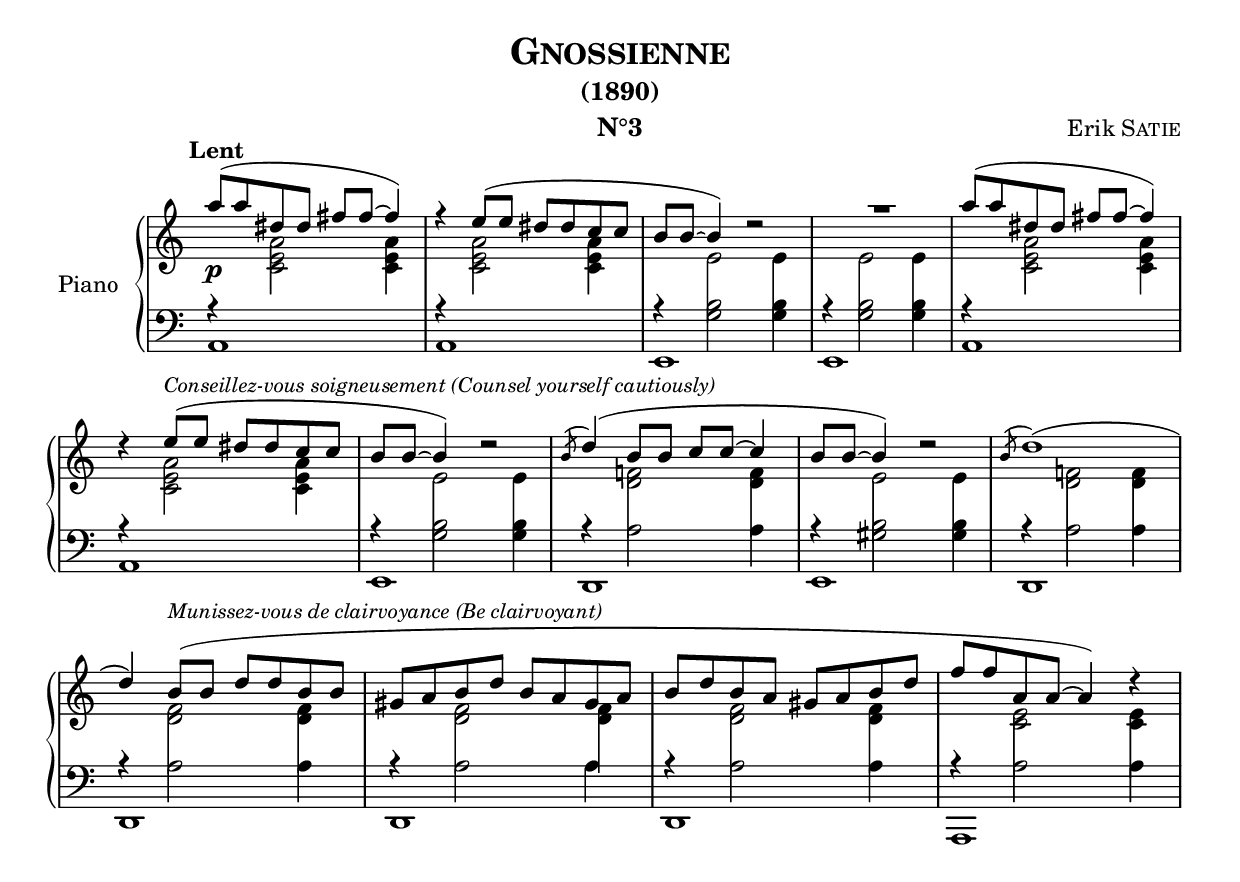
\version "2.12.3"

\header {
  title = \markup \smallCaps "Gnossienne"
  subtitle = "(1890)"  
  instrument = \markup \bold "N°3"
  composer = \markup { Erik \smallCaps "Satie"}
}

global = {
  \override Staff.TimeSignature #' stencil = ##f  %enlève la métrique
  #(set-accidental-style 'forget)  % supprime l'écriture automatique des altérations, et permet de les écrire soi-même.
  \override BarLine #'transparent = ##t  %enlève les barres de mesure 
  \tempo "Lent"
}

upper = \relative a'' {
  \global
  a8(\p a dis, d fis8 f~ f4)
  r4 e8( e dis8 d c c
  b8 b~ b4) \override Rest #'staff-position = #2 r2
  \override MultiMeasureRest #'staff-position = #4
  R1
  a'8( a dis, d fis8 f~ f4) \break
  
  % ligne 2
  r4 e8 ^\markup {\italic\fontsize #-1 "Conseillez-vous soigneusement (Counsel yourself cautiously)"} ( e dis d c c
  b b~b4) \override Rest #'staff-position = #2 r2
  \acciaccatura{b8} d4( b8 b c c~c4
  b8 b~b4) \override Rest #'staff-position = #2 r2
   \acciaccatura{b8} d1(
   
   % ligne 3
   d4) b8 ^\markup {\italic\fontsize #-1 "Munissez-vous de clairvoyance (Be clairvoyant)"}( b d d b b
   gis a b d b a g a
   b d b a gis a b d
   f f a, a ~a4) r4
}

upperTwo = \relative c' {
  \global
  s4 <c e a>2 <c e a>4
  s4 <c e a>2 <c e a>4
  \override Stem #'cross-staff = ##t
  \override Stem #'length = #12
  \override Stem #'flag-style = #'no-flag
  s4 e2 e4
  s4 e2 e4
  \revert Stem #'cross-staff
  \revert Stem #'length
  \revert Stem #'flag-style
  s4 <c e a>2 <c e a>4
  
  % ligne 2
  s4 <c e a>2 <c e a>4
  \override Stem #'cross-staff = ##t
  \override Stem #'length = #12
  \override Stem #'flag-style = #'no-flag  
  s4 e2 e4  
  s4 <d f!>2 <d f>4  
  s4 e2 e4  
  s4 <d f!>2 <d f>4
  
  % ligne 3
  s4 \override Stem #'cross-staff = ##t
  \override Stem #'length = #12
  \override Stem #'flag-style = #'no-flag  
  <d f>2 <d f>4
  s4 <d f>2 <d f>4
  s4 <d f>2 <d f>4
  s4 <c e>2 <c e>4
   
}

lowerOne = \relative g {
  \global
  r4 s2.
  r4 s2.
  r4 \stemDown <g b>2 <g b>4 \stemUp
  r4 \stemDown <g b>2 <g b>4 \stemUp
  r4 s2.
  
  % ligne 2
  r4 s2. 
  r4\stemDown <g b>2 <g b>4 \stemUp  
   r4\stemDown a2 a4 \stemUp   
   r4\stemDown <gis b>2 <g b>4 \stemUp  
   r4\stemDown a2 a4 \stemUp
   
   % ligne 3
   r4\stemDown a2 a4 \stemUp
   r4 \stemDown a2 a4 \stemUp 
   r4 \stemDown a2 a4 \stemUp
   r4 \stemDown a2 a4 \stemUp
}

lower = \relative a, {
  \global
  a1
  a
  e
  e
  a
  % ligne 2
  a1
  e
  d
  e
  d
  
  % ligne 3
  d
  d
  d
  a
}

\score {
  \new PianoStaff \with {
    instrumentName = "Piano"
  } <<
    \new Staff = "up" \with {
      midiInstrument = "acoustic grand"
    } {
      <<
        \new Voice = "upper" {
	  \voiceOne
	  \upper
        }
        \new Voice = "upperTwo" {
	  \voiceTwo
	  \upperTwo
        }
      >>
    }
    \new Staff = "up" \with {
      midiInstrument = "acoustic grand"
    } 
    {
      \clef bass
      <<
	\new Voice = "lowerOne" {
	  \voiceOne
	  \lowerOne
	}
	\new Voice = "lower" {
	  \voiceTwo
	  \lower
	}
      >>
    }
  >>
  \layout {
    \context {
      \Score
      defaultBarType = ""
      \remove "Bar_number_engraver" % supprime les N° de mesures
    }
    \context {
      \Staff
      \override TimeSignature #'stencil = ##f
    }
  }
  \midi {}
}

%%% Début de copie 03/12/2010
